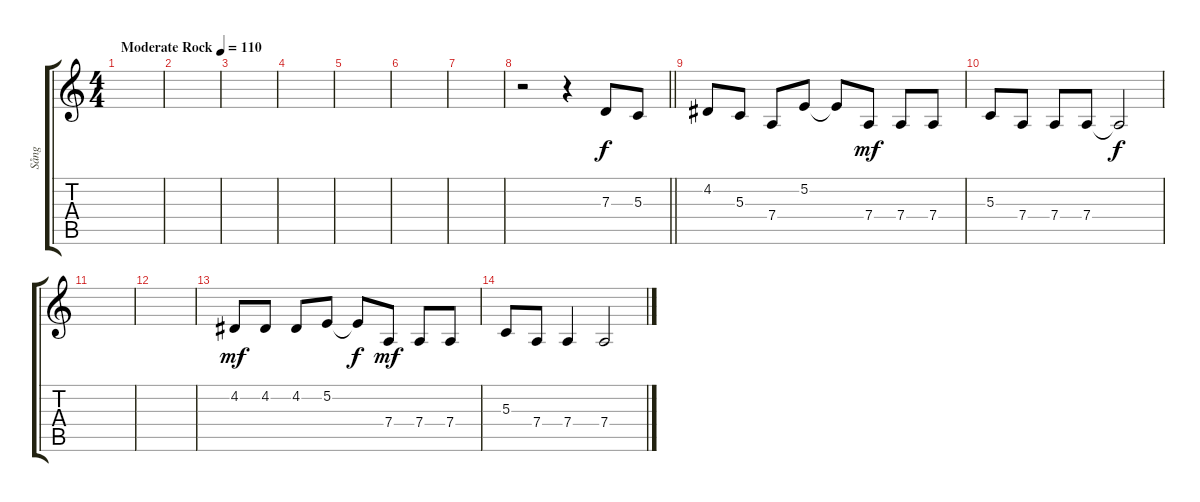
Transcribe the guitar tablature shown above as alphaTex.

\track ("Sång" "Sång") {instrument vibraphone}
\staff {score tabs}
\tuning (E4 B3 G3 D3 A2 E2) {hide}
\ts (4 4)
\tempo (110 "Moderate Rock")
\clef g2
\ks c
|
|
|
|
|
|
|
\barLineRight lightlight
r.2 r.4 7.3.8 5.3.8 |
4.2.8 5.3.8 7.4.8 5.2.8 5.2{t}.8{dy f} 7.4.8{dy mf} 7.4.8 7.4.8 |
5.3.8 7.4.8 7.4.8 7.4.8 7.4{t}.2{dy f} |
|
|
4.2.8{dy mf} 4.2.8 4.2.8 5.2.8 5.2{t}.8{dy f} 7.4.8{dy mf} 7.4.8 7.4.8 |
5.3.8 7.4.8 7.4.4 7.4.2
